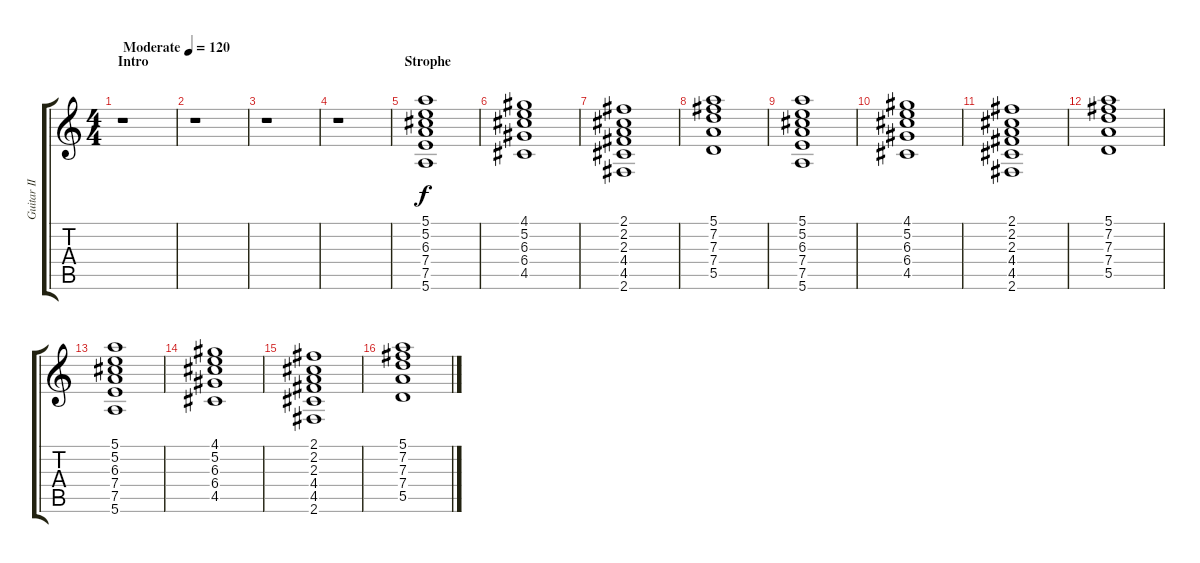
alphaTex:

\track ("Guitar II" "Guitar II") {instrument acousticguitarsteel}
\staff {score tabs}
\tuning (E4 B3 G3 D3 A2 E2) {hide}
\ts (4 4)
\section ("" "Intro")
\tempo (120 "Moderate")
\clef g2
\ks c
r.1{dy f instrument acousticguitarsteel} |
r.1 |
r.1 |
r.1 |
\section ("" "Strophe")
(5.1 5.2 6.3 7.4 7.5 5.6).1 |
(4.1 5.2 6.3 6.4 4.5).1 |
(2.1 2.2 2.3 4.4 4.5 2.6).1 |
(5.1 7.2 7.3 7.4 5.5).1 |
(5.1 5.2 6.3 7.4 7.5 5.6).1 |
(4.1 5.2 6.3 6.4 4.5).1 |
(2.1 2.2 2.3 4.4 4.5 2.6).1 |
(5.1 7.2 7.3 7.4 5.5).1 |
(5.1 5.2 6.3 7.4 7.5 5.6).1 |
(4.1 5.2 6.3 6.4 4.5).1 |
(2.1 2.2 2.3 4.4 4.5 2.6).1 |
(5.1 7.2 7.3 7.4 5.5).1
